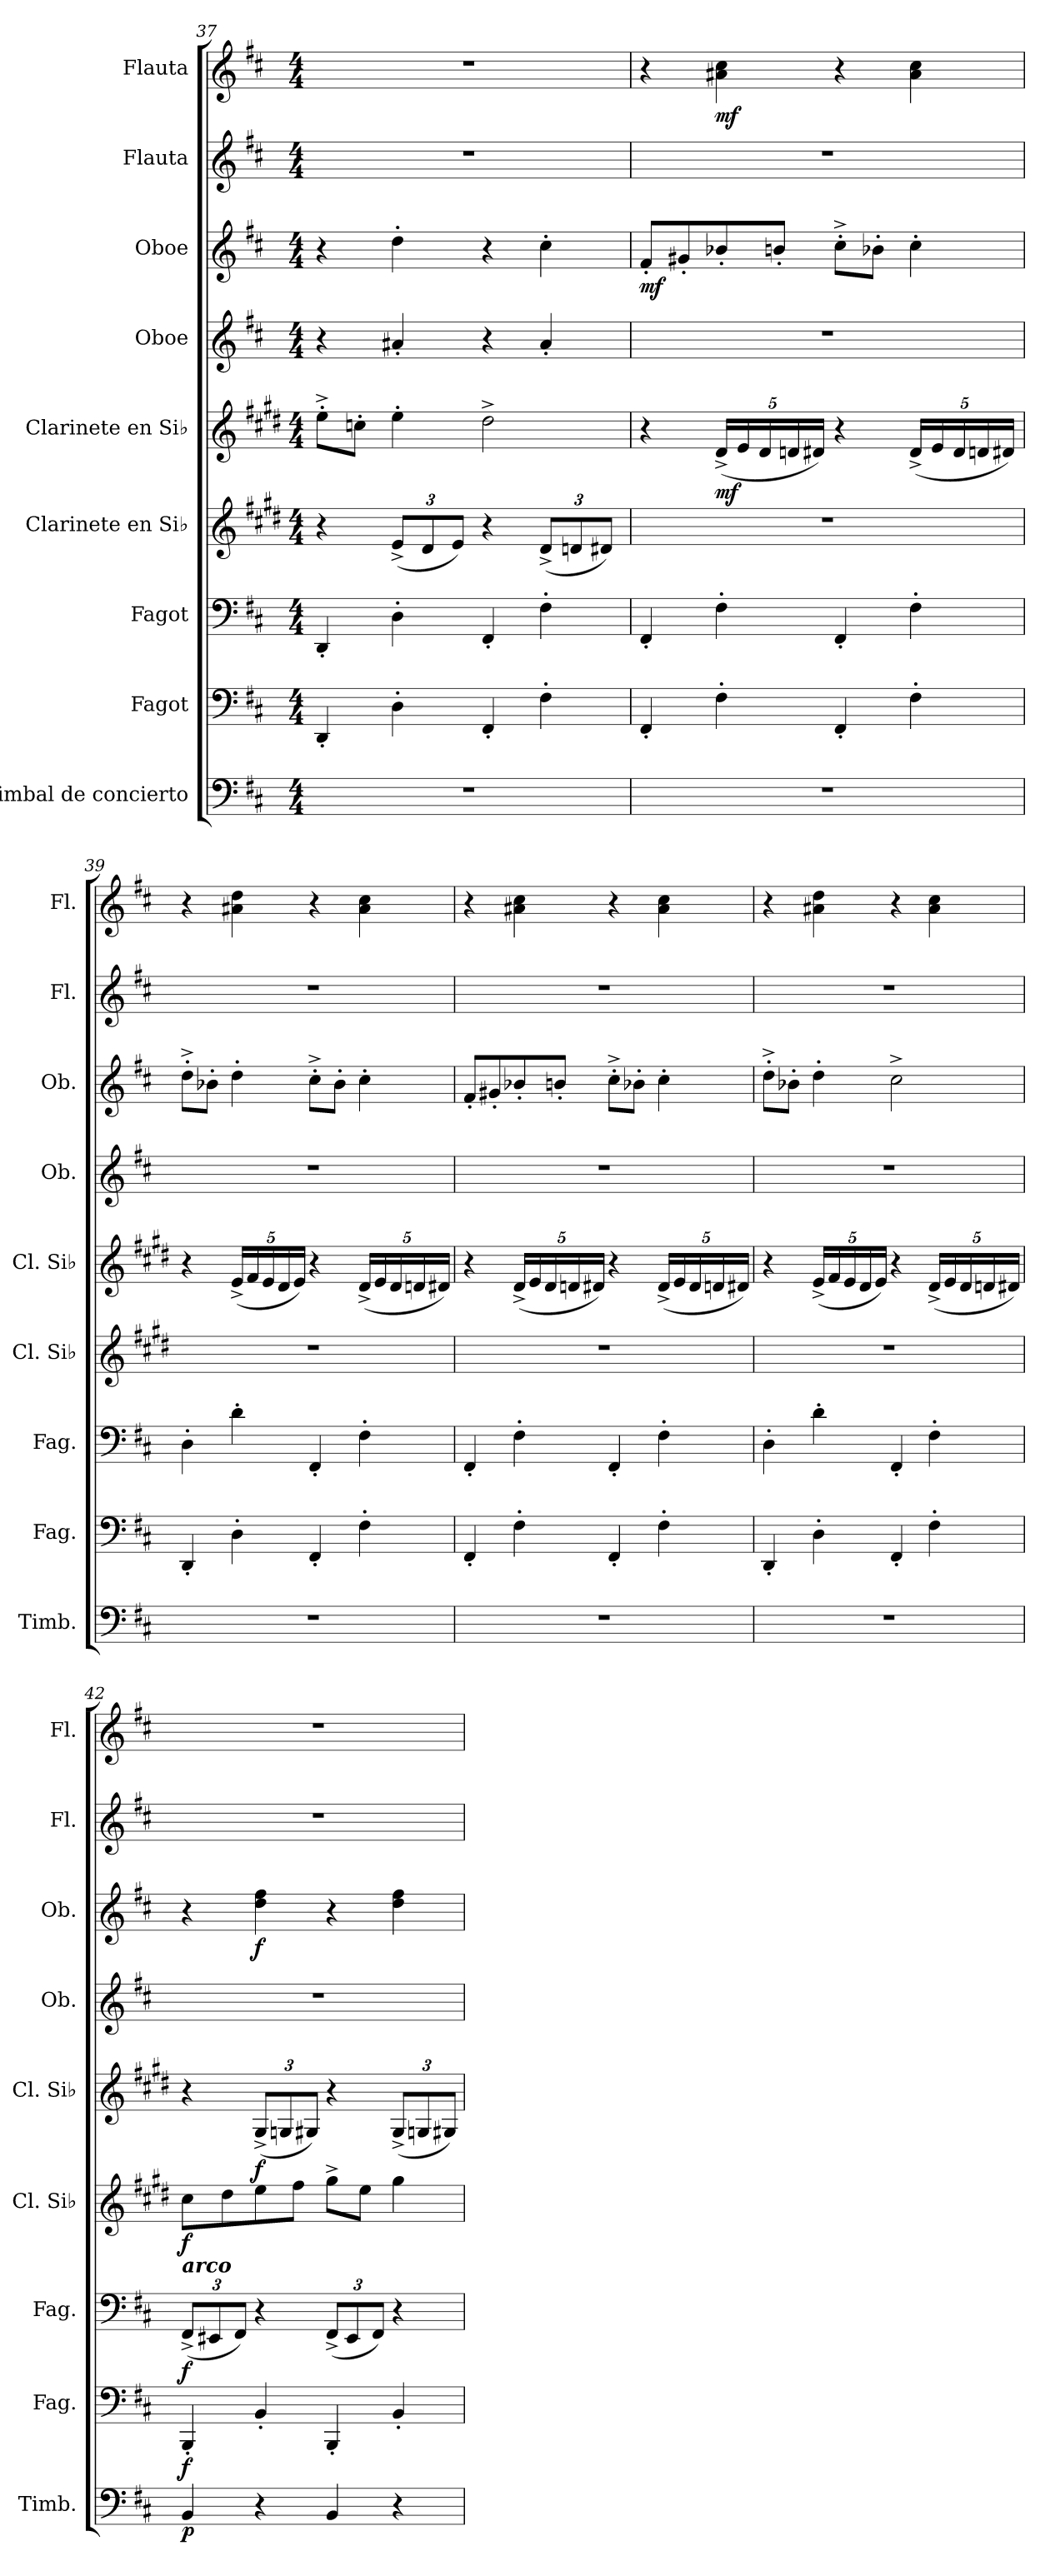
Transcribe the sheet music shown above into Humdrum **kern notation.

**kern	**dynam	**kern	**dynam	**kern	**dynam	**kern	**dynam	**kern	**dynam	**kern	**kern	**dynam	**kern	**kern	**dynam
*part9	*part9	*part8	*part8	*part7	*part7	*part6	*part6	*part5	*part5	*part4	*part3	*part3	*part2	*part1	*part1
*staff9	*staff9	*staff8	*staff8	*staff7	*staff7	*staff6	*staff6	*staff5	*staff5	*staff4	*staff3	*staff3	*staff2	*staff1	*staff1
*I"Timbal de concierto	*	*I"Fagot	*	*I"Fagot	*	*I"Clarinete en Si♭	*	*I"Clarinete en Si♭	*	*I"Oboe	*I"Oboe	*	*I"Flauta	*I"Flauta	*
*I'Timb.	*	*I'Fag.	*	*I'Fag.	*	*I'Cl. Si♭	*	*I'Cl. Si♭	*	*I'Ob.	*I'Ob.	*	*I'Fl.	*I'Fl.	*
*clefF4	*	*clefF4	*	*clefF4	*	*clefG2	*	*clefG2	*	*clefG2	*clefG2	*	*clefG2	*clefG2	*
*	*	*	*	*	*	*ITrd1c2	*	*ITrd1c2	*	*	*	*	*	*	*
*k[f#c#]	*	*k[f#c#]	*	*k[f#c#]	*	*k[f#c#]	*	*k[f#c#]	*	*k[f#c#]	*k[f#c#]	*	*k[f#c#]	*k[f#c#]	*
*M4/4	*	*M4/4	*	*M4/4	*	*M4/4	*	*M4/4	*	*M4/4	*M4/4	*	*M4/4	*M4/4	*
*MM124	*	*MM124	*	*MM124	*	*MM124	*	*MM124	*	*MM124	*MM124	*	*MM124	*MM124	*
=37	=37	=37	=37	=37	=37	=37	=37	=37	=37	=37	=37	=37	=37	=37	=37
1r	.	4DD'/	.	4DD'/	.	4r	.	8dd^'\L	.	4r	4r	.	1r	1r	.
.	.	.	.	.	.	.	.	8b-X'\J	.	.	.	.	.	.	.
*	*	*	*	*	*	*Xbrackettup	*	*	*	*	*	*	*	*	*
.	.	4D'\	.	4D'\	.	(12d^/L	.	4dd'\	.	4a#X'/	4dd'\	.	.	.	.
.	.	.	.	.	.	12c#/	.	.	.	.	.	.	.	.	.
.	.	.	.	.	.	12d/J)	.	.	.	.	.	.	.	.	.
.	.	4FF#'/	.	4FF#'/	.	4r	.	2cc#^\	.	4r	4r	.	.	.	.
.	.	4F#'\	.	4F#'\	.	(12c#^/L	.	.	.	4a#'/	4cc#'\	.	.	.	.
.	.	.	.	.	.	12cn/	.	.	.	.	.	.	.	.	.
.	.	.	.	.	.	12c#X/J)	.	.	.	.	.	.	.	.	.
!!LO:PB:g=z
=38	=38	=38	=38	=38	=38	=38	=38	=38	=38	=38	=38	=38	=38	=38	=38
*	*	*	*	*	*	*	*	*	*	*	*	*	*	*MM127	*
!	!	!	!	!	!	!	!	!	!	!	!	!LO:DY:b	!	!	!
1r	.	4FF#'/	.	4FF#'/	.	1r	.	4r	.	1r	8f#'/L	mf	1r	4r	.
.	.	.	.	.	.	.	.	.	.	.	8g#X'/	.	.	.	.
*	*	*	*	*	*	*	*	*Xbrackettup	*	*	*	*	*	*	*
!	!	!	!	!	!	!	!	!	!LO:DY:b	!	!	!	!	!	!LO:DY:b
.	.	4F#'\	.	4F#'\	.	.	.	(20c#^/LL	mf	.	8b-X'/	.	.	4a#X\ 4cc#\	mf
.	.	.	.	.	.	.	.	20d/	.	.	.	.	.	.	.
.	.	.	.	.	.	.	.	20c#/	.	.	.	.	.	.	.
.	.	.	.	.	.	.	.	.	.	.	8bn'/J	.	.	.	.
.	.	.	.	.	.	.	.	20cn/	.	.	.	.	.	.	.
.	.	.	.	.	.	.	.	20c#X/JJ)	.	.	.	.	.	.	.
.	.	4FF#'/	.	4FF#'/	.	.	.	4r	.	.	8cc#^'\L	.	.	4r	.
.	.	.	.	.	.	.	.	.	.	.	8b-X'\J	.	.	.	.
.	.	4F#'\	.	4F#'\	.	.	.	(20c#^/LL	.	.	4cc#'\	.	.	4a#\ 4cc#\	.
.	.	.	.	.	.	.	.	20d/	.	.	.	.	.	.	.
.	.	.	.	.	.	.	.	20c#/	.	.	.	.	.	.	.
.	.	.	.	.	.	.	.	20cn/	.	.	.	.	.	.	.
.	.	.	.	.	.	.	.	20c#X/JJ)	.	.	.	.	.	.	.
=39	=39	=39	=39	=39	=39	=39	=39	=39	=39	=39	=39	=39	=39	=39	=39
*	*	*	*	*	*	*	*	*	*	*	*	*	*	*MM130	*
1r	.	4DD'/	.	4D'\	.	1r	.	4r	.	1r	8dd^'\L	.	1r	4r	.
.	.	.	.	.	.	.	.	.	.	.	8b-X'\J	.	.	.	.
.	.	4D'\	.	4d'\	.	.	.	(20d^/LL	.	.	4dd'\	.	.	4a#X\ 4dd\	.
.	.	.	.	.	.	.	.	20e/	.	.	.	.	.	.	.
.	.	.	.	.	.	.	.	20d/	.	.	.	.	.	.	.
.	.	.	.	.	.	.	.	20c#/	.	.	.	.	.	.	.
.	.	.	.	.	.	.	.	20d/JJ)	.	.	.	.	.	.	.
.	.	4FF#'/	.	4FF#'/	.	.	.	4r	.	.	8cc#^'\L	.	.	4r	.
.	.	.	.	.	.	.	.	.	.	.	8b-'\J	.	.	.	.
.	.	4F#'\	.	4F#'\	.	.	.	(20c#^/LL	.	.	4cc#'\	.	.	4a#\ 4cc#\	.
.	.	.	.	.	.	.	.	20d/	.	.	.	.	.	.	.
.	.	.	.	.	.	.	.	20c#/	.	.	.	.	.	.	.
.	.	.	.	.	.	.	.	20cn/	.	.	.	.	.	.	.
.	.	.	.	.	.	.	.	20c#X/JJ)	.	.	.	.	.	.	.
!!LO:PB:g=z
=40	=40	=40	=40	=40	=40	=40	=40	=40	=40	=40	=40	=40	=40	=40	=40
*	*	*	*	*	*	*	*	*	*	*	*	*	*	*MM133	*
1r	.	4FF#'/	.	4FF#'/	.	1r	.	4r	.	1r	8f#'/L	.	1r	4r	.
.	.	.	.	.	.	.	.	.	.	.	8g#X'/	.	.	.	.
.	.	4F#'\	.	4F#'\	.	.	.	(20c#^/LL	.	.	8b-X'/	.	.	4a#X\ 4cc#\	.
.	.	.	.	.	.	.	.	20d/	.	.	.	.	.	.	.
.	.	.	.	.	.	.	.	20c#/	.	.	.	.	.	.	.
.	.	.	.	.	.	.	.	.	.	.	8bn'/J	.	.	.	.
.	.	.	.	.	.	.	.	20cn/	.	.	.	.	.	.	.
.	.	.	.	.	.	.	.	20c#X/JJ)	.	.	.	.	.	.	.
.	.	4FF#'/	.	4FF#'/	.	.	.	4r	.	.	8cc#^'\L	.	.	4r	.
.	.	.	.	.	.	.	.	.	.	.	8b-X'\J	.	.	.	.
.	.	4F#'\	.	4F#'\	.	.	.	(20c#^/LL	.	.	4cc#'\	.	.	4a#\ 4cc#\	.
.	.	.	.	.	.	.	.	20d/	.	.	.	.	.	.	.
.	.	.	.	.	.	.	.	20c#/	.	.	.	.	.	.	.
.	.	.	.	.	.	.	.	20cn/	.	.	.	.	.	.	.
.	.	.	.	.	.	.	.	20c#X/JJ)	.	.	.	.	.	.	.
=41	=41	=41	=41	=41	=41	=41	=41	=41	=41	=41	=41	=41	=41	=41	=41
*	*	*	*	*	*	*	*	*	*	*	*	*	*	*MM136	*
1r	.	4DD'/	.	4D'\	.	1r	.	4r	.	1r	8dd^'\L	.	1r	4r	.
.	.	.	.	.	.	.	.	.	.	.	8b-X'\J	.	.	.	.
.	.	4D'\	.	4d'\	.	.	.	(20d^/LL	.	.	4dd'\	.	.	4a#X\ 4dd\	.
.	.	.	.	.	.	.	.	20e/	.	.	.	.	.	.	.
.	.	.	.	.	.	.	.	20d/	.	.	.	.	.	.	.
.	.	.	.	.	.	.	.	20c#/	.	.	.	.	.	.	.
.	.	.	.	.	.	.	.	20d/JJ)	.	.	.	.	.	.	.
.	.	4FF#'/	.	4FF#'/	.	.	.	4r	.	.	2cc#^\	.	.	4r	.
.	.	4F#'\	.	4F#'\	.	.	.	(20c#^/LL	.	.	.	.	.	4a#\ 4cc#\	.
.	.	.	.	.	.	.	.	20d/	.	.	.	.	.	.	.
.	.	.	.	.	.	.	.	20c#/	.	.	.	.	.	.	.
.	.	.	.	.	.	.	.	20cn/	.	.	.	.	.	.	.
.	.	.	.	.	.	.	.	20c#X/JJ)	.	.	.	.	.	.	.
!!LO:PB:g=z
=42	=42	=42	=42	=42	=42	=42	=42	=42	=42	=42	=42	=42	=42	=42	=42
*	*	*	*	*Xbrackettup	*	*	*	*	*	*	*	*	*	*	*
*	*	*	*	*	*	*	*	*	*	*	*	*	*	*MM139	*
!	!	!	!	!LO:TX:a:Bi:t=arco	!	!	!	!	!	!	!	!	!	!	!
!	!LO:DY:b	!	!LO:DY:b	!	!LO:DY:b	!	!LO:DY:b	!	!	!	!	!	!	!	!
4BB/	p	4BBB'/	f	(12FF#^/L	f	8b\L	f	4r	.	1r	4r	.	1r	1r	.
.	.	.	.	12EE#X/	.	.	.	.	.	.	.	.	.	.	.
.	.	.	.	.	.	8cc#\	.	.	.	.	.	.	.	.	.
.	.	.	.	12FF#/J)	.	.	.	.	.	.	.	.	.	.	.
!	!	!	!	!	!	!	!	!	!LO:DY:b	!	!	!LO:DY:b	!	!	!
4r	.	4BB'/	.	4r	.	8dd\	.	(12F#^/L	f	.	4dd\ 4ff#\	f	.	.	.
.	.	.	.	.	.	.	.	12Fn/	.	.	.	.	.	.	.
.	.	.	.	.	.	8ee\J	.	.	.	.	.	.	.	.	.
.	.	.	.	.	.	.	.	12F#X/J)	.	.	.	.	.	.	.
4BB/	.	4BBB'/	.	(12FF#^/L	.	8ff#^\L	.	4r	.	.	4r	.	.	.	.
.	.	.	.	12EE#/	.	.	.	.	.	.	.	.	.	.	.
.	.	.	.	.	.	8dd\J	.	.	.	.	.	.	.	.	.
.	.	.	.	12FF#/J)	.	.	.	.	.	.	.	.	.	.	.
4r	.	4BB'/	.	4r	.	4ff#\	.	(12F#^/L	.	.	4dd\ 4ff#\	.	.	.	.
.	.	.	.	.	.	.	.	12Fn/	.	.	.	.	.	.	.
.	.	.	.	.	.	.	.	12F#X/J)	.	.	.	.	.	.	.
=	=	=	=	=	=	=	=	=	=	=	=	=	=	=	=
*-	*-	*-	*-	*-	*-	*-	*-	*-	*-	*-	*-	*-	*-	*-	*-
